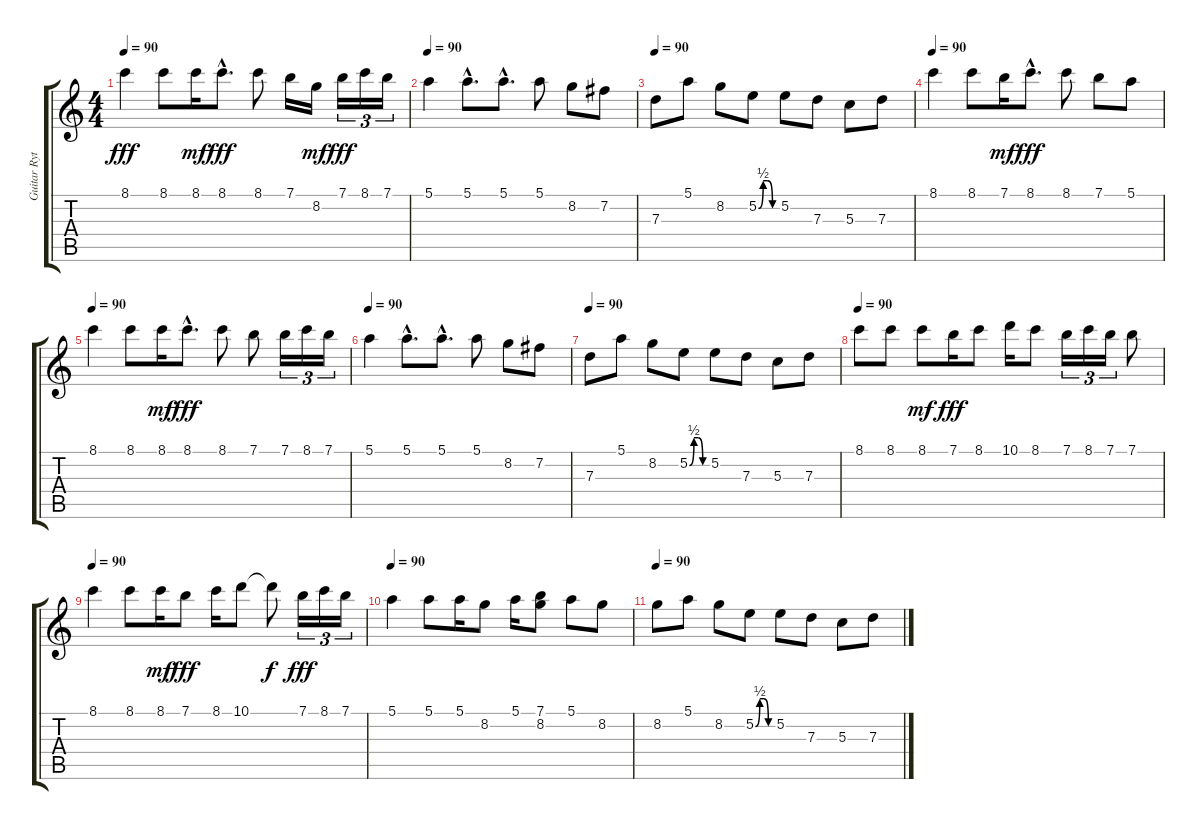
\track ("Guitar Rythm (pan +8)" "Guitar Ryt") {instrument acousticguitarsteel}
\staff {score tabs}
\tuning (E4 B3 G3 D3 A2 E2) {hide}
\ts (4 4)
\tempo 90
\clef g2
\ks c
8.1.4{dy fff volume 11 instrument distortionguitar} 8.1.8 8.1.16{dy mf} 8.1{hac}.8{d dy fff} 8.1.8 7.1.16 8.2.16{dy mf} 7.1.16{tu (3 2) dy fff} 8.1.16{tu (3 2)} 7.1.16{tu (3 2)} |
\tempo 90
5.1.4{volume 11 instrument distortionguitar} 5.1{hac}.8{d} 5.1{hac}.8{d} 5.1.8 8.2.8 7.2.8 |
\tempo 90
7.3.8{volume 11 instrument distortionguitar} 5.1.8 8.2.8 5.2{be (custom 0 0 15 2 30 2 45 0 60 0)}.8 5.2.8 7.3.8 5.3.8 7.3.8 |
\tempo 90
8.1.4{volume 10 instrument distortionguitar} 8.1.8 7.1.16{dy mf} 8.1{hac}.8{d dy fff} 8.1.8 7.1.8 5.1.8 |
\tempo 90
8.1.4{instrument distortionguitar} 8.1.8 8.1.16{dy mf} 8.1{hac}.8{d dy fff} 8.1.8 7.1.8 7.1.16{tu (3 2)} 8.1.16{tu (3 2)} 7.1.16{tu (3 2)} |
\tempo 90
5.1.4{volume 6 instrument distortionguitar} 5.1{hac}.8{d} 5.1{hac}.8{d} 5.1.8 8.2.8 7.2.8 |
\tempo 90
7.3.8{instrument distortionguitar} 5.1.8 8.2.8 5.2{be (custom 0 0 15 2 30 2 45 0 60 0)}.8 5.2.8 7.3.8 5.3.8 7.3.8 |
\tempo 90
8.1.8{volume 5 instrument distortionguitar} 8.1.8 8.1.8{dy mf} 7.1.16{dy fff} 8.1.8 10.1.16 8.1.8 7.1.16{tu (3 2)} 8.1.16{tu (3 2)} 7.1.16{tu (3 2)} 7.1.8 |
\tempo 90
8.1.4{instrument distortionguitar} 8.1.8 8.1.16{dy mf} 7.1.8{dy fff} 8.1.16 10.1.8 10.1{t}.8{dy f} 7.1.16{tu (3 2) dy fff} 8.1.16{tu (3 2)} 7.1.16{tu (3 2)} |
\tempo 90
5.1.4{volume 0 instrument distortionguitar} 5.1.8 5.1.16 8.2.8 5.1.16 (7.1 8.2).8 5.1.8 8.2.8 |
\tempo 90
8.2.8{instrument distortionguitar} 5.1.8 8.2.8 5.2{be (custom 0 0 15 2 30 2 45 0 60 0)}.8 5.2.8 7.3.8 5.3.8 7.3.8
